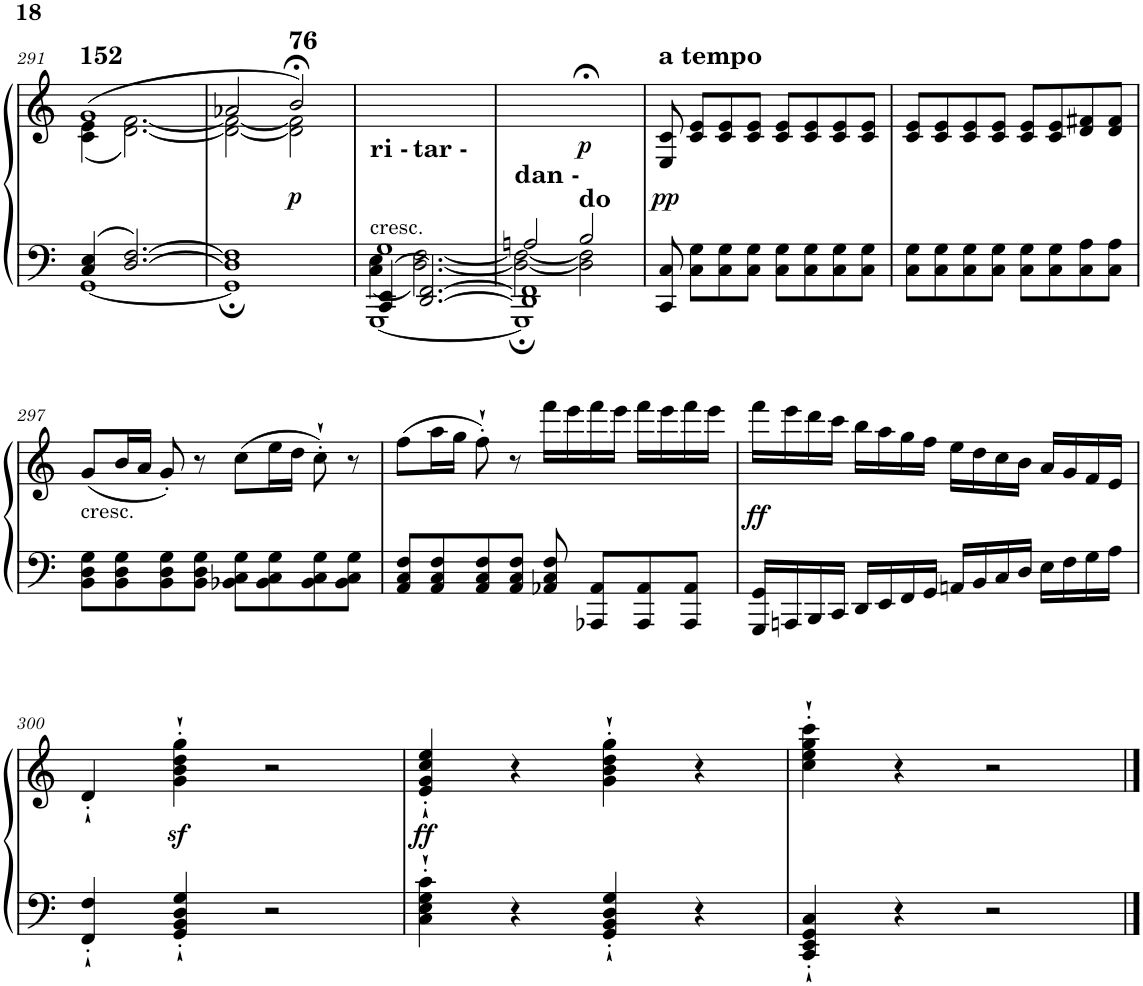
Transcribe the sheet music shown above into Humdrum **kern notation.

**kern	**kern	**dynam
*part1	*part1	*part1
*staff2	*staff1	*staff1/2
*I"Piano	*	*
*I'Pno	*	*
!!LO:PB:g=z
*clefF4	*clefG2	*
*k[]	*k[]	*
*M4/4	*M4/4	*
=291	=291	=291
*^	*^	*
!	!	!LO:TX:a:B:t=152	!	!
4C/ 4E/	[1GG	(1g	(4c\ 4e\	.
[2.D/ [2.F/	.	.	[2.d\ [2.f\)	.
=292	=292	=292	=292	=292
1D] 1F]	1GG;]	2a-X/	2d\_ 2f\_	.
!	!	!LO:TX:a:B:t=76	!	!
!	!	!	!	!LO:DY:b
.	.	2b;</)	2d\] 2f\]	p
=293	=293	=293	=293	=293
*^	*^	*	*	*
!	!	!	!	!LO:TX:b:B:t=ri -	!	!
!LO:TX:a:t=cresc.	!	!	!	!	!	!
*	*	*	*	*v	*v	*
1G	4C\ 4E\	4CC/ 4EE/	[1GGG	4ryy	.
!	!	!	!	!LO:TX:b:B:t=tar -	!
.	[2.D\ [2.F\	[2.DD/ [2.FF/	.	2.ryy	.
=294	=294	=294	=294	=294	=294
!	!	!	!	!LO:TX:b:B:t=dan -	!
2An/	2D\_ 2F\_	1DD] 1FF]	1GGG;]	2ryy	.
!	!	!	!	!LO:TX:b:B:t=do	!
!	!	!	!	!	!LO:DY:b
2B;</	2D\] 2F\]	.	.	2ryy	p
*	*v	*v	*v	*	*
=295	=295	=295	=295
!	!	!LO:TX:a:B:t=a tempo	!
!	!	!	!LO:DY:b
*v	*v	*	*
8CC/ 8C/	8E/ 8c/	pp
8C\ 8G\L	8c/ 8e/L	.
8C\ 8G\	8c/ 8e/	.
8C\ 8G\J	8c/ 8e/J	.
8C\ 8G\L	8c/ 8e/L	.
8C\ 8G\	8c/ 8e/	.
8C\ 8G\	8c/ 8e/	.
8C\ 8G\J	8c/ 8e/J	.
=296	=296	=296
8C\ 8G\L	8c/ 8e/L	.
8C\ 8G\	8c/ 8e/	.
8C\ 8G\	8c/ 8e/	.
8C\ 8G\J	8c/ 8e/J	.
8C\ 8G\L	8c/ 8e/L	.
8C\ 8G\	8c/ 8e/	.
8C\ 8A\	8d/ 8f#X/	.
8C\ 8A\J	8d/ 8f#/J	.
!!LO:LB:g=z
=297	=297	=297
!	!LO:TX:b:t=cresc.	!
8BB\ 8D\ 8G\L	(8g/L	.
8BB\ 8D\ 8G\	16b/L	.
.	16a/JJ	.
8BB\ 8D\ 8G\	8g'/)	.
8BB\ 8D\ 8G\J	8r	.
8BB-X\ 8C\ 8G\L	(8cc\L	.
8BB-\ 8C\ 8G\	16ee\L	.
.	16dd\JJ	.
8BB-\ 8C\ 8G\	8cc'`\)	.
8BB-\ 8C\ 8G\J	8r	.
=298	=298	=298
8AA/ 8C/ 8F/L	(8ff\L	.
8AA/ 8C/ 8F/	16aa\L	.
.	16gg\JJ	.
8AA/ 8C/ 8F/	8ff'`\)	.
8AA/ 8C/ 8F/J	8r	.
8AA-X/ 8C/ 8F/	16fff\LL	.
.	16eee\	.
8AAA-X/ 8AA-/L	16fff\	.
.	16eee\JJ	.
8AAA-/ 8AA-/	16fff\LL	.
.	16eee\	.
8AAA-/ 8AA-/J	16fff\	.
.	16eee\JJ	.
=299	=299	=299
!	!	!LO:DY:b
16GGG/ 16GG/LL	16fff\LL	ff
16AAAn/	16eee\	.
16BBB/	16ddd\	.
16CC/JJ	16ccc\JJ	.
16DD/LL	16bb\LL	.
16EE/	16aa\	.
16FF/	16gg\	.
16GG/JJ	16ff\JJ	.
16AAn/LL	16ee\LL	.
16BB/	16dd\	.
16C/	16cc\	.
16D/JJ	16b\JJ	.
16E\LL	16a/LL	.
16F\	16g/	.
16G\	16f/	.
16A\JJ	16e/JJ	.
!!LO:LB:g=z
=300	=300	=300
4FF/'` 4F/'`	4d'`/	.
4GG/'` 4BB/'` 4D/'` 4G/'`	4g\z<'` 4b\z<'` 4dd\z<'` 4gg\z<'`	.
2r	2r	.
=301	=301	=301
!	!	!LO:DY:b
4C\'` 4E\'` 4G\'` 4c\'`	4e/'` 4g/'` 4cc/'` 4ee/'`	ff
4r	4r	.
4GG/'` 4BB/'` 4D/'` 4G/'`	4g\'` 4b\'` 4dd\'` 4gg\'`	.
4r	4r	.
=302	=302	=302
4CC/'` 4EE/'` 4GG/'` 4C/'`	4cc\'` 4ee\'` 4gg\'` 4ccc\'`	.
4r	4r	.
2r	2r	.
==	==	==
*-	*-	*-
